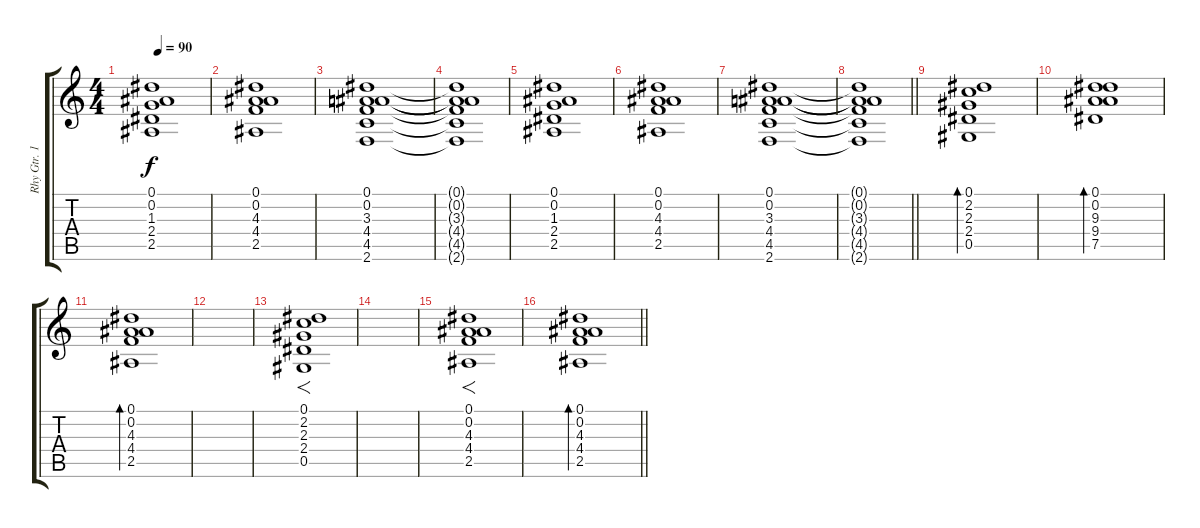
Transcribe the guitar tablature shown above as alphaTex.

\track ("Rhy Gtr. 1" "Rhy Gtr. 1") {instrument electricguitarclean}
\staff {score tabs}
\tuning (Eb4 Bb3 Gb3 Db3 Ab2 Eb2) {hide}
\ts (4 4)
\tempo 90
\clef g2
\ks c
(0.1 0.2 1.3 2.4 2.5).1{dy f} |
(0.1 0.2 4.3 4.4 2.5).1 |
(0.1 0.2 3.3 4.4 4.5 2.6).1 |
(0.1{t} 0.2{t} 3.3{t} 4.4{t} 4.5{t} 2.6{t}).1 |
(0.1 0.2 1.3 2.4 2.5).1 |
(0.1 0.2 4.3 4.4 2.5).1 |
(0.1 0.2 3.3 4.4 4.5 2.6).1 |
\barLineRight lightlight
(0.1{t} 0.2{t} 3.3{t} 4.4{t} 4.5{t} 2.6{t}).1 |
\section ("" "")
(0.1 2.2 2.3 2.4 0.5).1{bd 240 volume 5 instrument electricguitarclean} |
(0.1 0.2 9.3 9.4 7.5).1{bd 240} |
(0.1 0.2 4.3 4.4 2.5).1{bd 240} |
|
(0.1 2.2 2.3 2.4 0.5).1{f volume 5 instrument overdrivenguitar} |
|
(0.1 0.2 4.3 4.4 2.5).1{f} |
\barLineRight lightlight
(0.1 0.2 4.3 4.4 2.5).1{bd 240 volume 5 instrument electricguitarclean}
